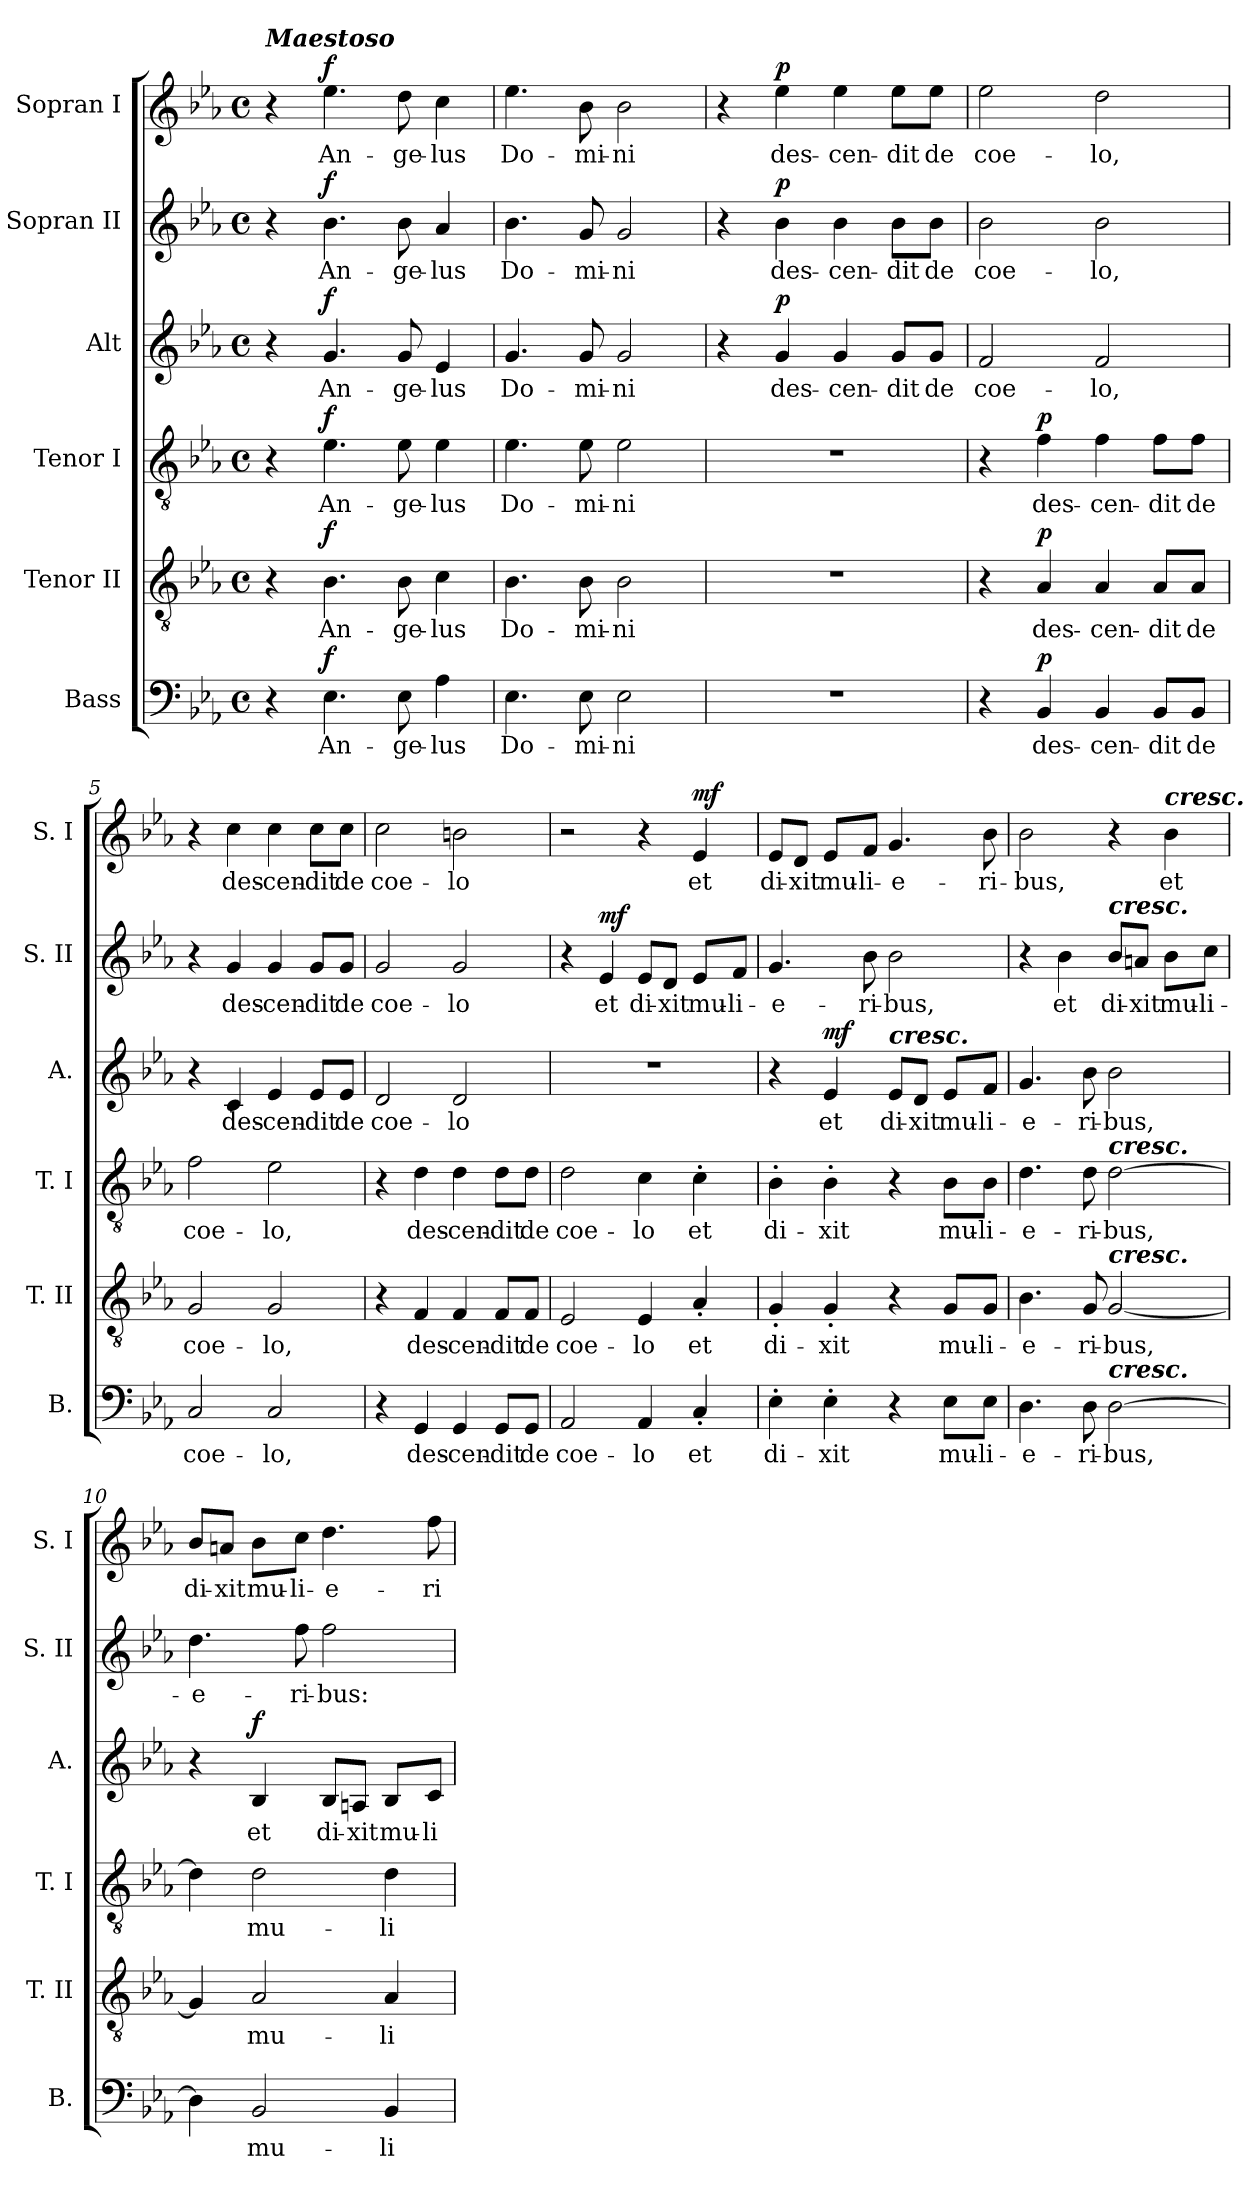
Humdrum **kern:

**kern	**text	**dynam	**kern	**text	**dynam	**kern	**text	**dynam	**kern	**text	**dynam	**kern	**text	**dynam	**kern	**text	**dynam
*part6	*part6	*part6	*part5	*part5	*part5	*part4	*part4	*part4	*part3	*part3	*part3	*part2	*part2	*part2	*part1	*part1	*part1
*staff6	*staff6	*staff6	*staff5	*staff5	*staff5	*staff4	*staff4	*staff4	*staff3	*staff3	*staff3	*staff2	*staff2	*staff2	*staff1	*staff1	*staff1
*I"Bass	*	*	*I"Tenor II	*	*	*I"Tenor I	*	*	*I"Alt	*	*	*I"Sopran II	*	*	*I"Sopran I	*	*
*I'B.	*	*	*I'T. II	*	*	*I'T. I	*	*	*I'A.	*	*	*I'S. II	*	*	*I'S. I	*	*
*clefF4	*	*	*clefGv2	*	*	*clefGv2	*	*	*clefG2	*	*	*clefG2	*	*	*clefG2	*	*
*k[b-e-a-]	*	*	*k[b-e-a-]	*	*	*k[b-e-a-]	*	*	*k[b-e-a-]	*	*	*k[b-e-a-]	*	*	*k[b-e-a-]	*	*
*E-:	*	*	*E-:	*	*	*E-:	*	*	*E-:	*	*	*E-:	*	*	*E-:	*	*
*M4/4	*	*	*M4/4	*	*	*M4/4	*	*	*M4/4	*	*	*M4/4	*	*	*M4/4	*	*
*met(c)	*	*	*met(c)	*	*	*met(c)	*	*	*met(c)	*	*	*met(c)	*	*	*met(c)	*	*
=1	=1	=1	=1	=1	=1	=1	=1	=1	=1	=1	=1	=1	=1	=1	=1	=1	=1
!	!	!	!	!	!	!	!	!	!	!	!	!	!	!	!LO:TX:a:Bi:t=Maestoso	!	!
4r	.	.	4r	.	.	4r	.	.	4r	.	.	4r	.	.	4r	.	.
!	!LO:LY:b	!LO:DY:a	!	!LO:LY:b	!LO:DY:a	!	!LO:LY:b	!LO:DY:a	!	!LO:LY:b	!LO:DY:a	!	!LO:LY:b	!LO:DY:a	!	!LO:LY:b	!LO:DY:a
4.E-\	An-	f	4.B-\	An-	f	4.e-\	An-	f	4.g/	An-	f	4.b-\	An-	f	4.ee-\	An-	f
!	!LO:LY:b	!	!	!LO:LY:b	!	!	!LO:LY:b	!	!	!LO:LY:b	!	!	!LO:LY:b	!	!	!LO:LY:b	!
8E-\	-ge-	.	8B-\	-ge-	.	8e-\	-ge-	.	8g/	-ge-	.	8b-\	-ge-	.	8dd\	-ge-	.
!	!LO:LY:b	!	!	!LO:LY:b	!	!	!LO:LY:b	!	!	!LO:LY:b	!	!	!LO:LY:b	!	!	!LO:LY:b	!
4A-\	-lus	.	4c\	-lus	.	4e-\	-lus	.	4e-/	-lus	.	4a-/	-lus	.	4cc\	-lus	.
=2	=2	=2	=2	=2	=2	=2	=2	=2	=2	=2	=2	=2	=2	=2	=2	=2	=2
!	!LO:LY:b	!	!	!LO:LY:b	!	!	!LO:LY:b	!	!	!LO:LY:b	!	!	!LO:LY:b	!	!	!LO:LY:b	!
4.E-\	Do-	.	4.B-\	Do-	.	4.e-\	Do-	.	4.g/	Do-	.	4.b-\	Do-	.	4.ee-\	Do-	.
!	!LO:LY:b	!	!	!LO:LY:b	!	!	!LO:LY:b	!	!	!LO:LY:b	!	!	!LO:LY:b	!	!	!LO:LY:b	!
8E-\	-mi-	.	8B-\	-mi-	.	8e-\	-mi-	.	8g/	-mi-	.	8g/	-mi-	.	8b-\	-mi-	.
!	!LO:LY:b	!	!	!LO:LY:b	!	!	!LO:LY:b	!	!	!LO:LY:b	!	!	!LO:LY:b	!	!	!LO:LY:b	!
2E-\	-ni	.	2B-\	-ni	.	2e-\	-ni	.	2g/	-ni	.	2g/	-ni	.	2b-\	-ni	.
=3	=3	=3	=3	=3	=3	=3	=3	=3	=3	=3	=3	=3	=3	=3	=3	=3	=3
1r	.	.	1r	.	.	1r	.	.	4r	.	.	4r	.	.	4r	.	.
!	!	!	!	!	!	!	!	!	!	!LO:LY:b	!LO:DY:a	!	!LO:LY:b	!LO:DY:a	!	!LO:LY:b	!LO:DY:a
.	.	.	.	.	.	.	.	.	4g/	des-	p	4b-\	des-	p	4ee-\	des-	p
!	!	!	!	!	!	!	!	!	!	!LO:LY:b	!	!	!LO:LY:b	!	!	!LO:LY:b	!
.	.	.	.	.	.	.	.	.	4g/	-cen-	.	4b-\	-cen-	.	4ee-\	-cen-	.
!	!	!	!	!	!	!	!	!	!	!LO:LY:b	!	!	!LO:LY:b	!	!	!LO:LY:b	!
.	.	.	.	.	.	.	.	.	8g/L	-dit	.	8b-\L	-dit	.	8ee-\L	-dit	.
!	!	!	!	!	!	!	!	!	!	!LO:LY:b	!	!	!LO:LY:b	!	!	!LO:LY:b	!
.	.	.	.	.	.	.	.	.	8g/J	de	.	8b-\J	de	.	8ee-\J	de	.
=4	=4	=4	=4	=4	=4	=4	=4	=4	=4	=4	=4	=4	=4	=4	=4	=4	=4
!	!	!	!	!	!	!	!	!	!	!LO:LY:b	!	!	!LO:LY:b	!	!	!LO:LY:b	!
4r	.	.	4r	.	.	4r	.	.	2f/	coe-	.	2b-\	coe-	.	2ee-\	coe-	.
!	!LO:LY:b	!LO:DY:a	!	!LO:LY:b	!LO:DY:a	!	!LO:LY:b	!LO:DY:a	!	!	!	!	!	!	!	!	!
4BB-/	des-	p	4A-/	des-	p	4f\	des-	p	.	.	.	.	.	.	.	.	.
!	!LO:LY:b	!	!	!LO:LY:b	!	!	!LO:LY:b	!	!	!LO:LY:b	!	!	!LO:LY:b	!	!	!LO:LY:b	!
4BB-/	-cen-	.	4A-/	-cen-	.	4f\	-cen-	.	2f/	-lo,	.	2b-\	-lo,	.	2dd\	-lo,	.
!	!LO:LY:b	!	!	!LO:LY:b	!	!	!LO:LY:b	!	!	!	!	!	!	!	!	!	!
8BB-/L	-dit	.	8A-/L	-dit	.	8f\L	-dit	.	.	.	.	.	.	.	.	.	.
!	!LO:LY:b	!	!	!LO:LY:b	!	!	!LO:LY:b	!	!	!	!	!	!	!	!	!	!
8BB-/J	de	.	8A-/J	de	.	8f\J	de	.	.	.	.	.	.	.	.	.	.
!!LO:LB:g=z
=5	=5	=5	=5	=5	=5	=5	=5	=5	=5	=5	=5	=5	=5	=5	=5	=5	=5
!	!LO:LY:b	!	!	!LO:LY:b	!	!	!LO:LY:b	!	!	!	!	!	!	!	!	!	!
2C/	coe-	.	2G/	coe-	.	2f\	coe-	.	4r	.	.	4r	.	.	4r	.	.
!	!	!	!	!	!	!	!	!	!	!LO:LY:b	!	!	!LO:LY:b	!	!	!LO:LY:b	!
.	.	.	.	.	.	.	.	.	4c/	des-	.	4g/	des-	.	4cc\	des-	.
!	!LO:LY:b	!	!	!LO:LY:b	!	!	!LO:LY:b	!	!	!LO:LY:b	!	!	!LO:LY:b	!	!	!LO:LY:b	!
2C/	-lo,	.	2G/	-lo,	.	2e-\	-lo,	.	4e-/	-cen-	.	4g/	-cen-	.	4cc\	-cen-	.
!	!	!	!	!	!	!	!	!	!	!LO:LY:b	!	!	!LO:LY:b	!	!	!LO:LY:b	!
.	.	.	.	.	.	.	.	.	8e-/L	-dit	.	8g/L	-dit	.	8cc\L	-dit	.
!	!	!	!	!	!	!	!	!	!	!LO:LY:b	!	!	!LO:LY:b	!	!	!LO:LY:b	!
.	.	.	.	.	.	.	.	.	8e-/J	de	.	8g/J	de	.	8cc\J	de	.
=6	=6	=6	=6	=6	=6	=6	=6	=6	=6	=6	=6	=6	=6	=6	=6	=6	=6
!	!	!	!	!	!	!	!	!	!	!LO:LY:b	!	!	!LO:LY:b	!	!	!LO:LY:b	!
4r	.	.	4r	.	.	4r	.	.	2d/	coe-	.	2g/	coe-	.	2cc\	coe-	.
!	!LO:LY:b	!	!	!LO:LY:b	!	!	!LO:LY:b	!	!	!	!	!	!	!	!	!	!
4GG/	des-	.	4F/	des-	.	4d\	des-	.	.	.	.	.	.	.	.	.	.
!	!LO:LY:b	!	!	!LO:LY:b	!	!	!LO:LY:b	!	!	!LO:LY:b	!	!	!LO:LY:b	!	!	!LO:LY:b	!
4GG/	-cen-	.	4F/	-cen-	.	4d\	-cen-	.	2d/	-lo	.	2g/	-lo	.	2bn\	-lo	.
!	!LO:LY:b	!	!	!LO:LY:b	!	!	!LO:LY:b	!	!	!	!	!	!	!	!	!	!
8GG/L	-dit	.	8F/L	-dit	.	8d\L	-dit	.	.	.	.	.	.	.	.	.	.
!	!LO:LY:b	!	!	!LO:LY:b	!	!	!LO:LY:b	!	!	!	!	!	!	!	!	!	!
8GG/J	de	.	8F/J	de	.	8d\J	de	.	.	.	.	.	.	.	.	.	.
=7	=7	=7	=7	=7	=7	=7	=7	=7	=7	=7	=7	=7	=7	=7	=7	=7	=7
!	!LO:LY:b	!	!	!LO:LY:b	!	!	!LO:LY:b	!	!	!	!	!	!	!	!	!	!
2AA-/	coe-	.	2E-/	coe-	.	2d\	coe-	.	1r	.	.	4r	.	.	2r	.	.
!	!	!	!	!	!	!	!	!	!	!	!	!	!LO:LY:b	!LO:DY:a	!	!	!
.	.	.	.	.	.	.	.	.	.	.	.	4e-/	et	mf	.	.	.
!	!LO:LY:b	!	!	!LO:LY:b	!	!	!LO:LY:b	!	!	!	!	!	!LO:LY:b	!	!	!	!
4AA-/	-lo	.	4E-/	-lo	.	4c\	-lo	.	.	.	.	8e-/L	di-	.	4r	.	.
!	!	!	!	!	!	!	!	!	!	!	!	!	!LO:LY:b	!	!	!	!
.	.	.	.	.	.	.	.	.	.	.	.	8d/J	-xit	.	.	.	.
!	!LO:LY:b	!	!	!LO:LY:b	!	!	!LO:LY:b	!	!	!	!	!	!LO:LY:b	!	!	!LO:LY:b	!LO:DY:a
4C'</	et	.	4A-'</	et	.	4c'>\	et	.	.	.	.	8e-/L	mu-	.	4e-/	et	mf
!	!	!	!	!	!	!	!	!	!	!	!	!	!LO:LY:b	!	!	!	!
.	.	.	.	.	.	.	.	.	.	.	.	8f/J	-li-	.	.	.	.
=8	=8	=8	=8	=8	=8	=8	=8	=8	=8	=8	=8	=8	=8	=8	=8	=8	=8
!	!LO:LY:b	!	!	!LO:LY:b	!	!	!LO:LY:b	!	!	!	!	!	!LO:LY:b	!	!	!LO:LY:b	!
4E-'>\	di-	.	4G'</	di-	.	4B-'>\	di-	.	4r	.	.	4.g/	-e-	.	8e-/L	di-	.
!	!	!	!	!	!	!	!	!	!	!	!	!	!	!	!	!LO:LY:b	!
.	.	.	.	.	.	.	.	.	.	.	.	.	.	.	8d/J	-xit	.
!	!LO:LY:b	!	!	!LO:LY:b	!	!	!LO:LY:b	!	!	!LO:LY:b	!LO:DY:a	!	!	!	!	!LO:LY:b	!
4E-'>\	-xit	.	4G'</	-xit	.	4B-'>\	-xit	.	4e-/	et	mf	.	.	.	8e-/L	mu-	.
!	!	!	!	!	!	!	!	!	!	!	!	!	!LO:LY:b	!	!	!LO:LY:b	!
.	.	.	.	.	.	.	.	.	.	.	.	8b-\	-ri-	.	8f/J	-li-	.
!	!	!	!	!	!	!	!	!	!LO:TX:a:Bi:t=cresc.	!	!	!	!	!	!	!	!
!	!	!	!	!	!	!	!	!	!	!LO:LY:b	!	!	!LO:LY:b	!	!	!LO:LY:b	!
4r	.	.	4r	.	.	4r	.	.	8e-/L	di-	.	2b-\	-bus,	.	4.g/	-e-	.
!	!	!	!	!	!	!	!	!	!	!LO:LY:b	!	!	!	!	!	!	!
.	.	.	.	.	.	.	.	.	8d/J	-xit	.	.	.	.	.	.	.
!	!LO:LY:b	!	!	!LO:LY:b	!	!	!LO:LY:b	!	!	!LO:LY:b	!	!	!	!	!	!	!
8E-\L	mu-	.	8G/L	mu-	.	8B-\L	mu-	.	8e-/L	mu-	.	.	.	.	.	.	.
!	!LO:LY:b	!	!	!LO:LY:b	!	!	!LO:LY:b	!	!	!LO:LY:b	!	!	!	!	!	!LO:LY:b	!
8E-\J	-li-	.	8G/J	-li-	.	8B-\J	-li-	.	8f/J	-li-	.	.	.	.	8b-\	-ri-	.
!!LO:PB:g=z
=9	=9	=9	=9	=9	=9	=9	=9	=9	=9	=9	=9	=9	=9	=9	=9	=9	=9
!	!LO:LY:b	!	!	!LO:LY:b	!	!	!LO:LY:b	!	!	!LO:LY:b	!	!	!	!	!	!LO:LY:b	!
4.D\	-e-	.	4.B-\	-e-	.	4.d\	-e-	.	4.g/	-e-	.	4r	.	.	2b-\	-bus,	.
!	!	!	!	!	!	!	!	!	!	!	!	!	!LO:LY:b	!	!	!	!
.	.	.	.	.	.	.	.	.	.	.	.	4b-\	et	.	.	.	.
!	!LO:LY:b	!	!	!LO:LY:b	!	!	!LO:LY:b	!	!	!LO:LY:b	!	!	!	!	!	!	!
8D\	-ri-	.	8G/	-ri-	.	8d\	-ri-	.	8b-\	-ri-	.	.	.	.	.	.	.
!	!	!	!	!	!	!	!	!	!	!	!	!LO:TX:a:Bi:t=cresc.	!	!	!	!	!
!	!	!	!	!	!	!LO:TX:a:Bi:t=cresc.	!	!	!	!	!	!	!	!	!	!	!
!	!	!	!LO:TX:a:Bi:t=cresc.	!	!	!	!	!	!	!	!	!	!	!	!	!	!
!LO:TX:a:Bi:t=cresc.	!	!	!	!	!	!	!	!	!	!	!	!	!	!	!	!	!
!	!LO:LY:b	!	!	!LO:LY:b	!	!	!LO:LY:b	!	!	!LO:LY:b	!	!	!LO:LY:b	!	!	!	!
[2D\	-bus,	.	[2G/	-bus,	.	[2d\	-bus,	.	2b-\	-bus,	.	8b-/L	di-	.	4r	.	.
!	!	!	!	!	!	!	!	!	!	!	!	!	!LO:LY:b	!	!	!	!
.	.	.	.	.	.	.	.	.	.	.	.	8an/J	-xit	.	.	.	.
!	!	!	!	!	!	!	!	!	!	!	!	!	!	!	!LO:TX:a:Bi:t=cresc.	!	!
!	!	!	!	!	!	!	!	!	!	!	!	!	!LO:LY:b	!	!	!LO:LY:b	!
.	.	.	.	.	.	.	.	.	.	.	.	8b-\L	mu-	.	4b-\	et	.
!	!	!	!	!	!	!	!	!	!	!	!	!	!LO:LY:b	!	!	!	!
.	.	.	.	.	.	.	.	.	.	.	.	8cc\J	-li-	.	.	.	.
=10	=10	=10	=10	=10	=10	=10	=10	=10	=10	=10	=10	=10	=10	=10	=10	=10	=10
!	!	!	!	!	!	!	!	!	!	!	!	!	!LO:LY:b	!	!	!LO:LY:b	!
4D\]	.	.	4G/]	.	.	4d\]	.	.	4r	.	.	4.dd\	-e-	.	8b-/L	di-	.
!	!	!	!	!	!	!	!	!	!	!	!	!	!	!	!	!LO:LY:b	!
.	.	.	.	.	.	.	.	.	.	.	.	.	.	.	8an/J	-xit	.
!	!LO:LY:b	!	!	!LO:LY:b	!	!	!LO:LY:b	!	!	!LO:LY:b	!LO:DY:a	!	!	!	!	!LO:LY:b	!
2BB-/	mu-	.	2A-/	mu-	.	2d\	mu-	.	4B-/	et	f	.	.	.	8b-\L	mu-	.
!	!	!	!	!	!	!	!	!	!	!	!	!	!LO:LY:b	!	!	!LO:LY:b	!
.	.	.	.	.	.	.	.	.	.	.	.	8ff\	-ri-	.	8cc\J	-li-	.
!	!	!	!	!	!	!	!	!	!	!LO:LY:b	!	!	!LO:LY:b	!	!	!LO:LY:b	!
.	.	.	.	.	.	.	.	.	8B-/L	di-	.	2ff\	-bus:	.	4.dd\	-e-	.
!	!	!	!	!	!	!	!	!	!	!LO:LY:b	!	!	!	!	!	!	!
.	.	.	.	.	.	.	.	.	8An/J	-xit	.	.	.	.	.	.	.
!	!LO:LY:b	!	!	!LO:LY:b	!	!	!LO:LY:b	!	!	!LO:LY:b	!	!	!	!	!	!	!
4BB-/	-li-	.	4A-/	-li-	.	4d\	-li-	.	8B-/L	mu-	.	.	.	.	.	.	.
!	!	!	!	!	!	!	!	!	!	!LO:LY:b	!	!	!	!	!	!LO:LY:b	!
.	.	.	.	.	.	.	.	.	8c/J	-li-	.	.	.	.	8ff\	-ri-	.
=	=	=	=	=	=	=	=	=	=	=	=	=	=	=	=	=	=
*-	*-	*-	*-	*-	*-	*-	*-	*-	*-	*-	*-	*-	*-	*-	*-	*-	*-
